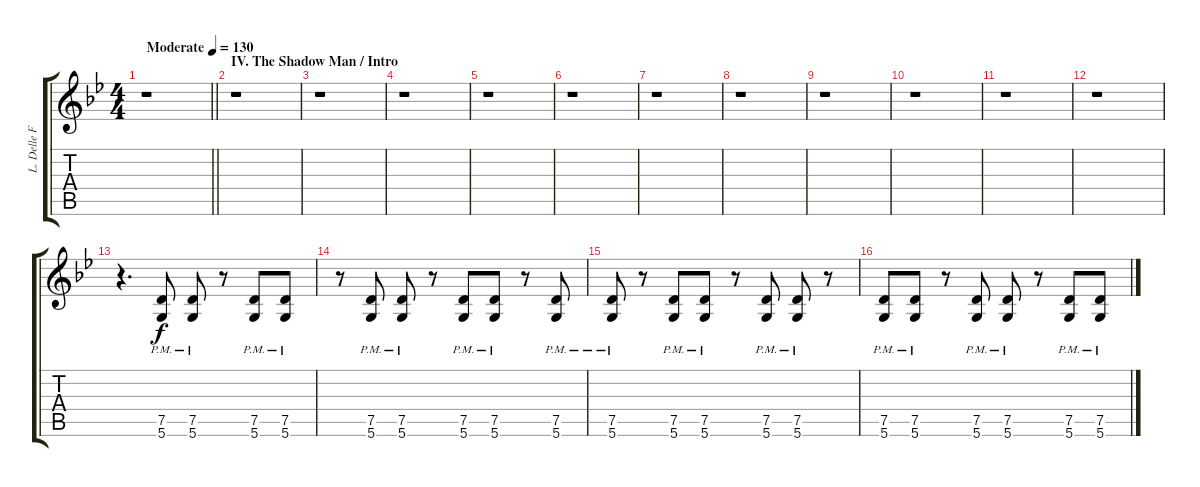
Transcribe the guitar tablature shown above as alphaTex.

\track ("L. Delle Fave (Dist. Guitar L)" "L. Delle F") {instrument overdrivenguitar}
\staff {score tabs}
\tuning (D4 A3 F3 C3 G2 D2) {hide}
\ts (4 4)
\tempo (130 "Moderate")
\clef g2
\barLineRight lightlight
\ks gminor
r.1{dy f instrument overdrivenguitar} |
\section ("" "IV. The Shadow Man / Intro")
r.1 |
r.1 |
r.1 |
r.1 |
r.1 |
r.1 |
r.1 |
r.1 |
r.1 |
r.1 |
r.1 |
r.4{d} (7.5{pm} 5.6{pm}).8 (7.5{pm} 5.6{pm}).8 r.8 (7.5{pm} 5.6{pm}).8 (7.5{pm} 5.6{pm}).8 |
r.8 (7.5{pm} 5.6{pm}).8 (7.5{pm} 5.6{pm}).8 r.8 (7.5{pm} 5.6{pm}).8 (7.5{pm} 5.6{pm}).8 r.8 (7.5{pm} 5.6{pm}).8 |
(7.5{pm} 5.6{pm}).8 r.8 (7.5{pm} 5.6{pm}).8 (7.5{pm} 5.6{pm}).8 r.8 (7.5{pm} 5.6{pm}).8 (7.5{pm} 5.6{pm}).8 r.8 |
(7.5{pm} 5.6{pm}).8 (7.5{pm} 5.6{pm}).8 r.8 (7.5{pm} 5.6{pm}).8 (7.5{pm} 5.6{pm}).8 r.8 (7.5{pm} 5.6{pm}).8 (7.5{pm} 5.6{pm}).8
